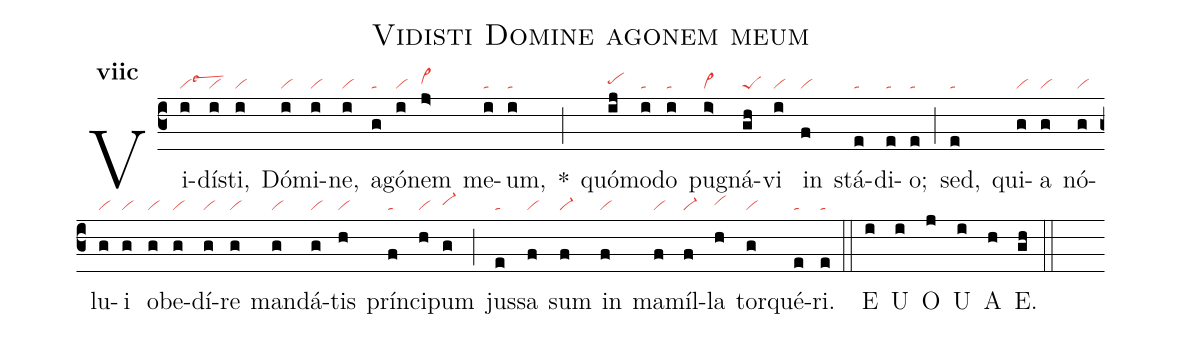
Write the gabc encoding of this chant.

name:Vidisti Domine agonem meum;
office-part:an;
mode:7c;
nabc-lines:1;
%%
initial-style: 1;
name: Vidisti Domine agonem meum;
mode:7;
office-part: Antiphona;
annotation: Ant.;
annotation: vii c;
nabc-lines:1;
%%
(c3) Vi(i|vilsew3)dís(i|vi)ti,(i|vi) Dó(i|vi)mi(i|vi)ne,(i|vi) a(g|ta)gó(i|vi)nem(j>|vi>hh) me(i|ta)um,(i|ta) <sp>*</sp>(;) quó(ij|pehh)mo(i|ta)do(i|ta) pu(i>|vi>)gná(gh|peS)vi(i|vi) in(f|vi) stá(e|ta)di(e|ta)o;(e|ta) (;) sed,(e|ta) qui(g|vi)a(g|vi) nó(g|vi)lu(g|vi)i(g|vi) ob(g|vi)e(g|vi)dí(g|vi)re(g|vi) man(g|vi)dá(g|vi)tis(h|vi) prín(f|ta)ci(h|vi)pum(g|vi-hh) (;) jus(e|ta)sa(f|vi) sum(f|vi-) in(f|vi) ma(f|vi)míl(f|vi-)la(h|vihh) tor(g|vi)qué(e|ta)ri.(e|ta) (::)
<eu> E(i) U(i) O(j) U(i) A(h) E.(gh) </eu> (::)
